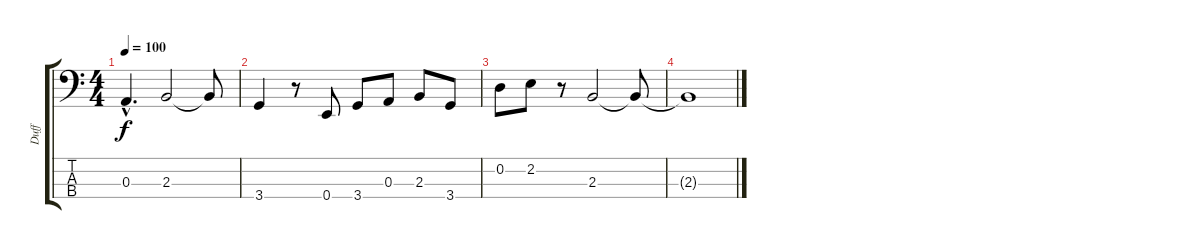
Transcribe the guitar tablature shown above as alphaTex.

\track ("Duff" "Duff") {instrument electricbasspick}
\staff {score tabs}
\tuning (G2 D2 A1 E1) {hide}
\ts (4 4)
\tempo 100
\clef f4
\ks c
0.3{hac}.4{d dy f} 2.3.2 2.3{t}.8 |
3.4.4 r.8 0.4.8 3.4.8 0.3.8 2.3.8 3.4.8 |
0.2.8 2.2.8 r.8 2.3.2 2.3{t}.8 |
2.3{t}.1
